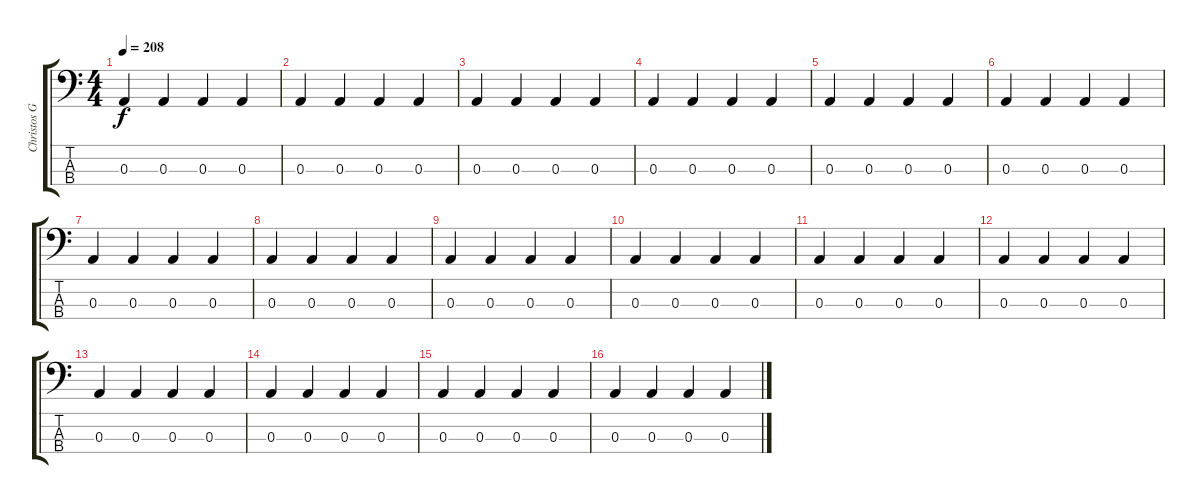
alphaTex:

\track ("Christos Giannakis" "Christos G") {instrument electricbassfinger}
\staff {score tabs}
\tuning (G2 D2 A1 E1) {hide}
\ts (4 4)
\tempo 208
\clef f4
\ks c
0.3.4{dy f} 0.3.4 0.3.4 0.3.4 |
0.3.4 0.3.4 0.3.4 0.3.4 |
0.3.4 0.3.4 0.3.4 0.3.4 |
0.3.4 0.3.4 0.3.4 0.3.4 |
0.3.4 0.3.4 0.3.4 0.3.4 |
0.3.4 0.3.4 0.3.4 0.3.4 |
0.3.4 0.3.4 0.3.4 0.3.4 |
0.3.4 0.3.4 0.3.4 0.3.4 |
0.3.4 0.3.4 0.3.4 0.3.4 |
0.3.4 0.3.4 0.3.4 0.3.4 |
0.3.4 0.3.4 0.3.4 0.3.4 |
0.3.4 0.3.4 0.3.4 0.3.4 |
0.3.4 0.3.4 0.3.4 0.3.4 |
0.3.4 0.3.4 0.3.4 0.3.4 |
0.3.4 0.3.4 0.3.4 0.3.4 |
0.3.4 0.3.4 0.3.4 0.3.4
